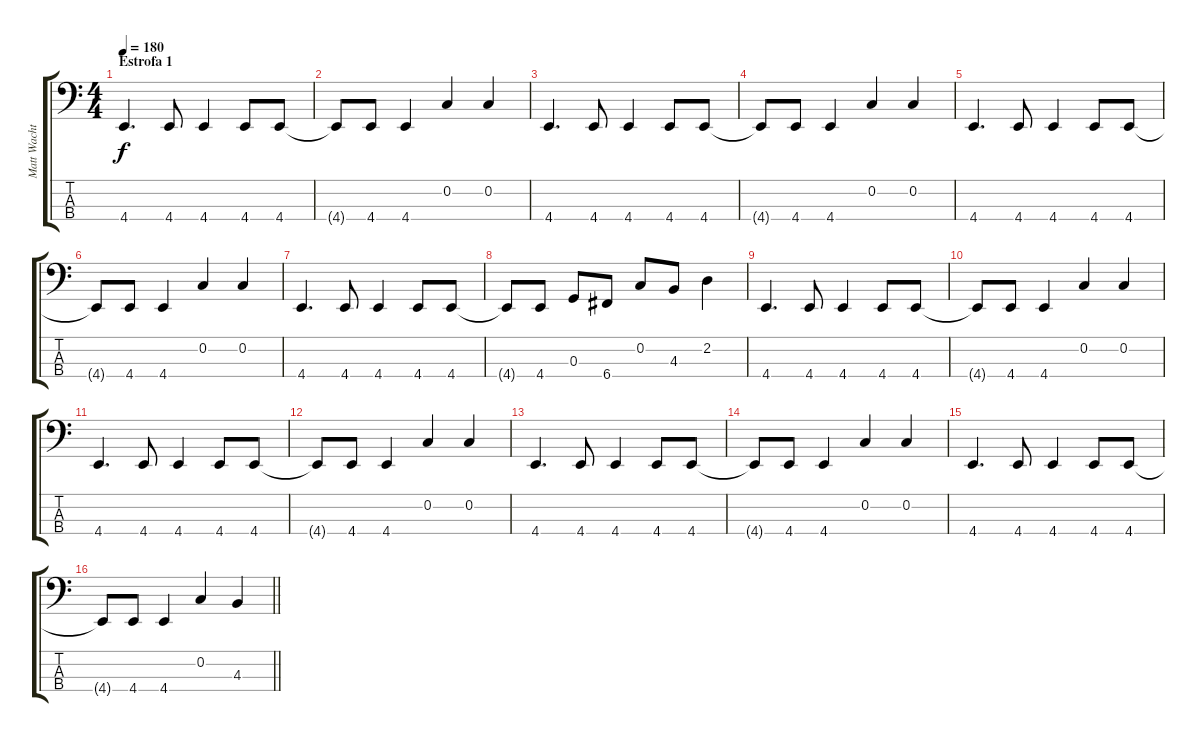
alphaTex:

\track ("Matt Wachter" "Matt Wacht") {instrument electricbasspick}
\staff {score tabs}
\tuning (F2 C2 G1 C1) {hide}
\ts (4 4)
\section ("" "Estrofa 1")
\tempo 180
\clef f4
\ks c
4.4.4{d dy f} 4.4.8 4.4.4 4.4.8 4.4.8 |
4.4{t}.8 4.4.8 4.4.4 0.2.4 0.2.4 |
4.4.4{d} 4.4.8 4.4.4 4.4.8 4.4.8 |
4.4{t}.8 4.4.8 4.4.4 0.2.4 0.2.4 |
4.4.4{d} 4.4.8 4.4.4 4.4.8 4.4.8 |
4.4{t}.8 4.4.8 4.4.4 0.2.4 0.2.4 |
4.4.4{d} 4.4.8 4.4.4 4.4.8 4.4.8 |
4.4{t}.8 4.4.8 0.3.8 6.4.8 0.2.8 4.3.8 2.2.4 |
4.4.4{d} 4.4.8 4.4.4 4.4.8 4.4.8 |
4.4{t}.8 4.4.8 4.4.4 0.2.4 0.2.4 |
4.4.4{d} 4.4.8 4.4.4 4.4.8 4.4.8 |
4.4{t}.8 4.4.8 4.4.4 0.2.4 0.2.4 |
4.4.4{d} 4.4.8 4.4.4 4.4.8 4.4.8 |
4.4{t}.8 4.4.8 4.4.4 0.2.4 0.2.4 |
4.4.4{d} 4.4.8 4.4.4 4.4.8 4.4.8 |
\barLineRight lightlight
4.4{t}.8 4.4.8 4.4.4 0.2.4 4.3.4
